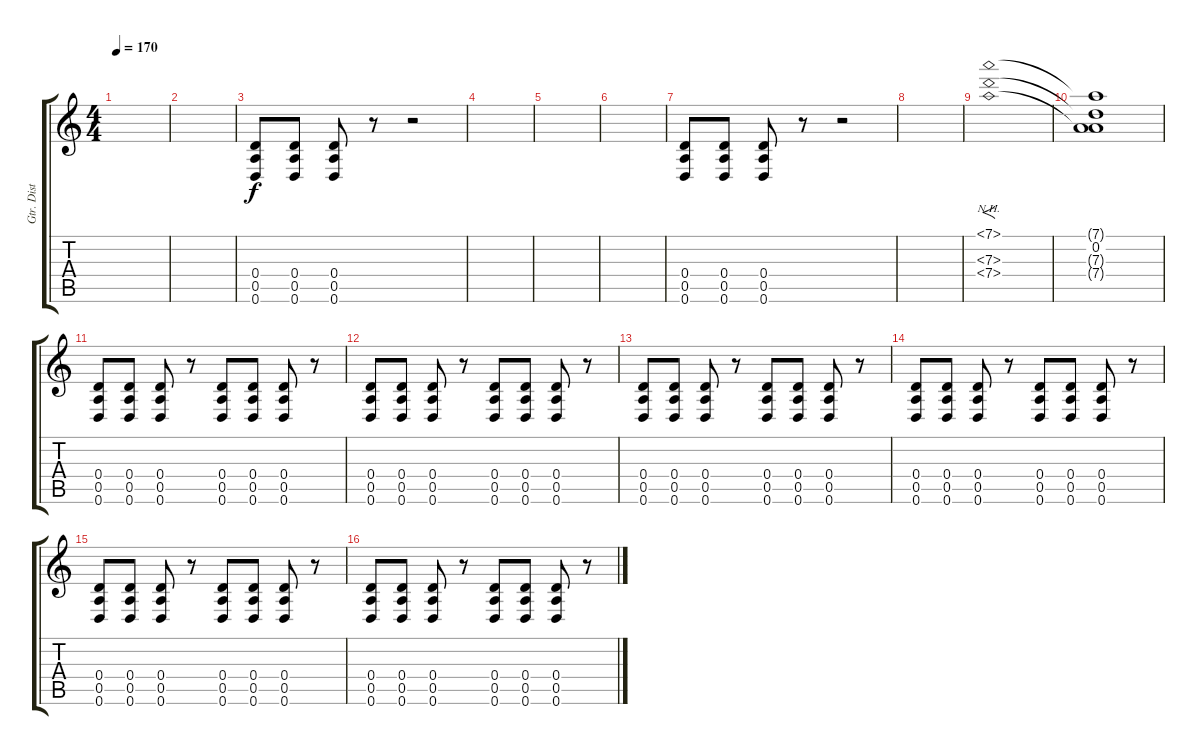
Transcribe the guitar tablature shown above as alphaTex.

\track ("Gtr. Dist" "Gtr. Dist") {instrument distortionguitar}
\staff {score tabs}
\tuning (D4 A3 G3 D3 A2 D2) {hide}
\ts (4 4)
\tempo 170
\clef g2
\ks c
|
|
(0.4 0.5 0.6).8 (0.4 0.5 0.6).8 (0.4 0.5 0.6).8 r.8 r.2 |
|
|
|
(0.4 0.5 0.6).8 (0.4 0.5 0.6).8 (0.4 0.5 0.6).8 r.8 r.2 |
|
(7.1{nh} 7.3{nh} 7.4{nh}).1{f} |
(7.1{t} 0.2 7.3{t} 7.4{t}).1 |
(0.4 0.5 0.6).8 (0.4 0.5 0.6).8 (0.4 0.5 0.6).8 r.8 (0.4 0.5 0.6).8 (0.4 0.5 0.6).8 (0.4 0.5 0.6).8 r.8 |
(0.4 0.5 0.6).8 (0.4 0.5 0.6).8 (0.4 0.5 0.6).8 r.8 (0.4 0.5 0.6).8 (0.4 0.5 0.6).8 (0.4 0.5 0.6).8 r.8 |
(0.4 0.5 0.6).8 (0.4 0.5 0.6).8 (0.4 0.5 0.6).8 r.8 (0.4 0.5 0.6).8 (0.4 0.5 0.6).8 (0.4 0.5 0.6).8 r.8 |
(0.4 0.5 0.6).8 (0.4 0.5 0.6).8 (0.4 0.5 0.6).8 r.8 (0.4 0.5 0.6).8 (0.4 0.5 0.6).8 (0.4 0.5 0.6).8 r.8 |
(0.4 0.5 0.6).8 (0.4 0.5 0.6).8 (0.4 0.5 0.6).8 r.8 (0.4 0.5 0.6).8 (0.4 0.5 0.6).8 (0.4 0.5 0.6).8 r.8 |
(0.4 0.5 0.6).8 (0.4 0.5 0.6).8 (0.4 0.5 0.6).8 r.8 (0.4 0.5 0.6).8 (0.4 0.5 0.6).8 (0.4 0.5 0.6).8 r.8
